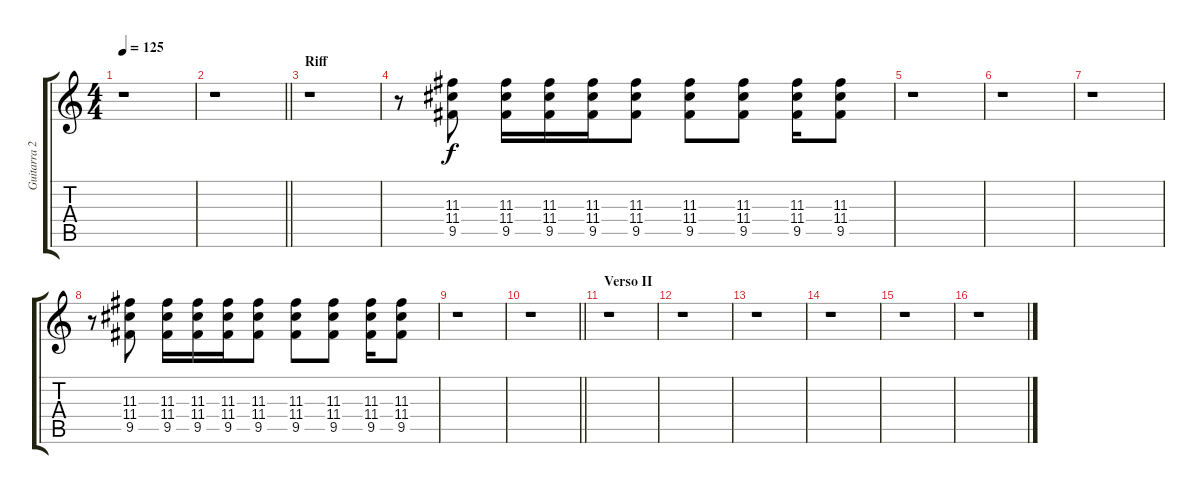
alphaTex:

\track ("Guitarra 2" "Guitarra 2") {instrument distortionguitar}
\staff {score tabs}
\tuning (E4 B3 G3 D3 A2 E2) {hide}
\ts (4 4)
\tempo 125
\clef g2
\ks c
r.1{dy f} |
\barLineRight lightlight
r.1 |
\section ("" "Riff")
r.1 |
r.8 (11.3 11.4 9.5).8 (11.3 11.4 9.5).16 (11.3 11.4 9.5).16 (11.3 11.4 9.5).16 (11.3 11.4 9.5).8 (11.3 11.4 9.5).8 (11.3 11.4 9.5).8 (11.3 11.4 9.5).16 (11.3 11.4 9.5).8 |
r.1 |
r.1 |
r.1 |
r.8 (11.3 11.4 9.5).8 (11.3 11.4 9.5).16 (11.3 11.4 9.5).16 (11.3 11.4 9.5).16 (11.3 11.4 9.5).8 (11.3 11.4 9.5).8 (11.3 11.4 9.5).8 (11.3 11.4 9.5).16 (11.3 11.4 9.5).8 |
r.1 |
\barLineRight lightlight
r.1 |
\section ("" "Verso II")
r.1 |
r.1 |
r.1 |
r.1 |
r.1 |
r.1
